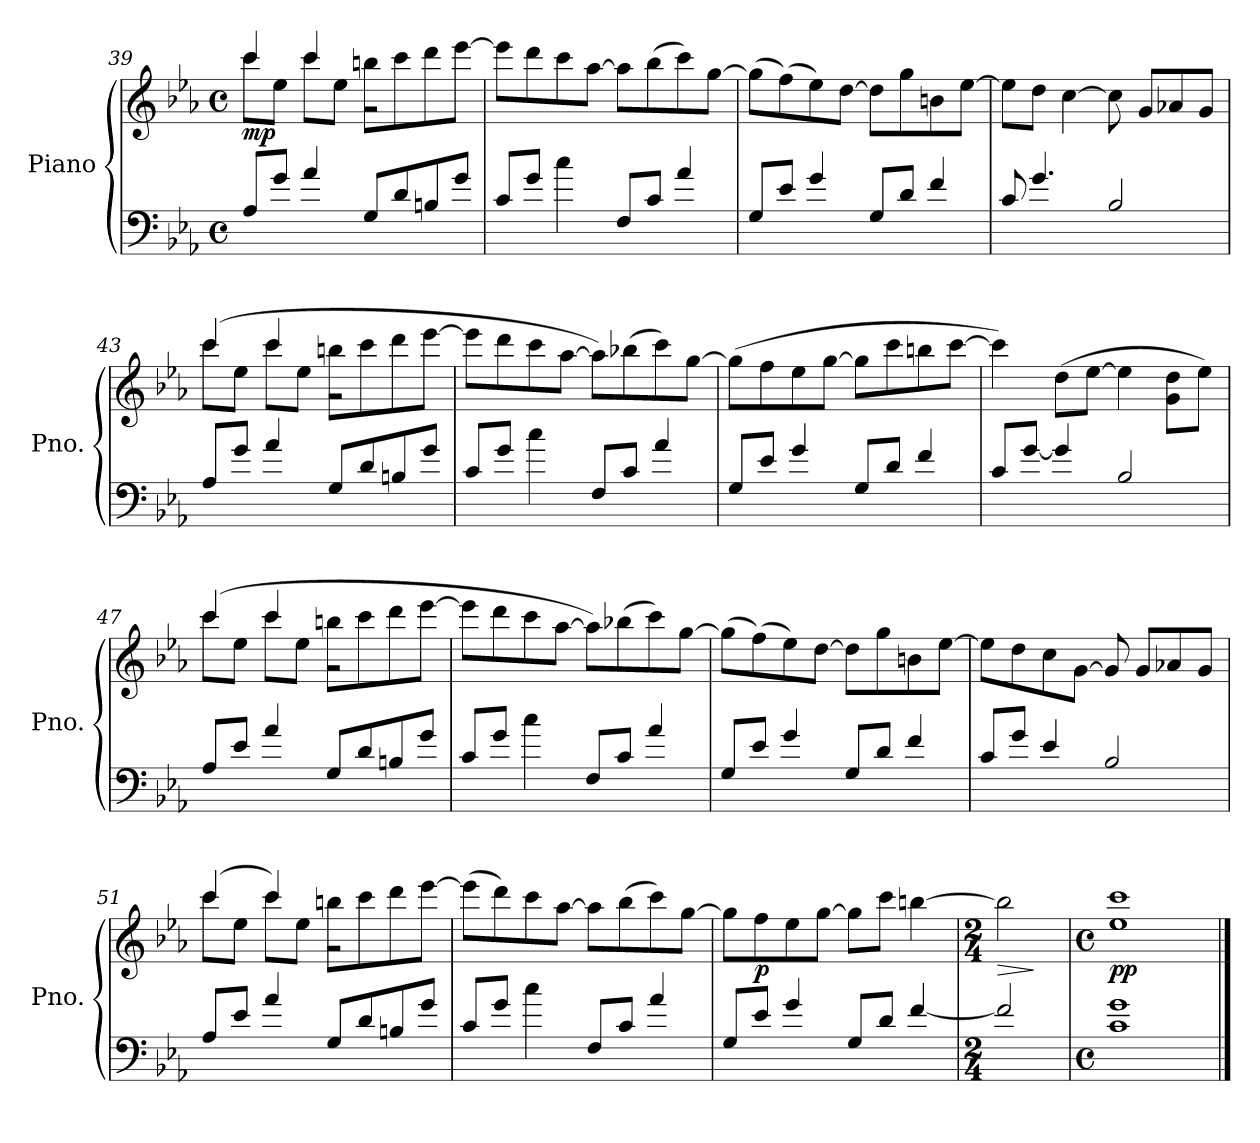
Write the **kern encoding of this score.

**kern	**kern	**dynam
*part1	*part1	*part1
*staff2	*staff1	*staff1/2
*I"Piano	*	*
*I'Pno.	*	*
*clefF4	*clefG2	*
*k[b-e-a-]	*k[b-e-a-]	*
*M4/4	*M4/4	*
*met(c)	*met(c)	*
=39	=39	=39
*	*^	*
!	!	!	!LO:DY:a=2
8A-/L	4ccc/	8ccc\L	mp
8g/J	.	8ee-\J	.
4a-/	4ccc/	8ccc\L	.
.	.	8ee-\J	.
8G/L	8bbn\L	2r	.
8d/	8ccc\	.	.
8Bn/	8ddd\	.	.
8g/J	[8eee-\J	.	.
*	*v	*v	*
=40	=40	=40
8c/L	8eee-\L]	.
8g/J	8ddd\	.
4cc\	8ccc\	.
.	[8aa-\J	.
8F/L	8aa-\L]	.
8c/J	(>8bb-\	.
4a-/	8ccc\)	.
.	[8gg\J	.
!!LO:LB:g=z
=41	=41	=41
8G/L	(>8gg\L]	.
8e-/J	(>8ff\)	.
4g/	8ee-\)	.
.	[8dd\J	.
8G/L	8dd\L]	.
8d/J	8gg\	.
4f/	8bn\	.
.	[8ee-\J	.
=42	=42	=42
8c/	8ee-\L]	.
4.g/	8dd\J	.
.	[4cc\	.
2B-/	8cc\]	.
.	8g/L	.
.	8a-X/	.
.	8g/J	.
=43	=43	=43
*	*^	*
8A-/L	(>4ccc/	8ccc\L	.
8g/J	.	8ee-\J	.
4a-/	4ccc/	8ccc\L	.
.	.	8ee-\J	.
8G/L	8bbn\L	2r	.
8d/	8ccc\	.	.
8Bn/	8ddd\	.	.
8g/J	[8eee-\J	.	.
*	*v	*v	*
=44	=44	=44
8c/L	8eee-\L]	.
8g/J	8ddd\	.
4cc\	8ccc\	.
.	[8aa-\J	.
8F/L	8aa-\L])	.
8c/J	(>8bb-X\	.
4a-/	8ccc\)	.
.	[8gg\J	.
!!LO:LB:g=z
=45	=45	=45
8G/L	(>8gg\L]	.
8e-/J	8ff\	.
4g/	8ee-\	.
.	[8gg\J	.
8G/L	8gg\L]	.
8d/J	8ccc\	.
4f/	8bbn\	.
.	[8ccc\J	.
=46	=46	=46
8c/L	4ccc\])	.
[8g/J	.	.
4g/]	(>8dd\L	.
.	[8ee-\J	.
2B-/	4ee-\]	.
.	8g\ 8dd\L	.
.	8ee-\J)	.
=47	=47	=47
*	*^	*
8A-/L	(>4ccc/	8ccc\L	.
8e-/J	.	8ee-\J	.
4a-/	4ccc/	8ccc\L	.
.	.	8ee-\J	.
8G/L	8bbn\L	2r	.
8d/	8ccc\	.	.
8Bn/	8ddd\	.	.
8g/J	[8eee-\J	.	.
*	*v	*v	*
=48	=48	=48
8c/L	8eee-\L]	.
8g/J	8ddd\	.
4cc\	8ccc\	.
.	[8aa-\J	.
8F/L	8aa-\L])	.
8c/J	(>8bb-X\	.
4a-/	8ccc\)	.
.	[8gg\J	.
!!LO:LB:g=z
=49	=49	=49
8G/L	(>8gg\L]	.
8e-/J	(>8ff\)	.
4g/	8ee-\)	.
.	[8dd\J	.
8G/L	8dd\L]	.
8d/J	8gg\	.
4f/	8bn\	.
.	[8ee-\J	.
=50	=50	=50
8c/L	8ee-\L]	.
8g/J	8dd\	.
4e-/	8cc\	.
.	[8g\J	.
2B-/	8g/]	.
.	8g/L	.
.	8a-X/	.
.	8g/J	.
=51	=51	=51
*	*MM62	*
*	*^	*
8A-/L	(>4ccc/	8ccc\L	.
8e-/J	.	8ee-\J	.
4a-/	4ccc/)	8ccc\L	.
.	.	8ee-\J	.
*	*MM60	*	*
8G/L	8bbn\L	2r	.
8d/	8ccc\	.	.
8Bn/	8ddd\	.	.
8g/J	[8eee-\J	.	.
*	*v	*v	*
!!LO:LB:g=z
=52	=52	=52
8c/L	(>8eee-\L]	.
*	*MM57	*
8g/J	8ddd\)	.
4cc\	8ccc\	.
.	[8aa-\J	.
8F/L	8aa-\L]	.
8c/J	(>8bb-\	.
4a-/	8ccc\)	.
.	[8gg\J	.
=53	=53	=53
*	*MM55	*
8G/L	8gg\L]	.
!	!	!LO:DY:b
8e-/J	8ff\	p
4g/	8ee-\	.
.	[8gg\J	.
*	*MM47	*
8G/L	8gg\L]	.
8d/J	8ccc\J	.
[4f/	[4bbn\	.
=54	=54	=54
*M2/4	*M2/4	*
!	!	!LO:HP:b
2f/]	2bb\]	>
.	.	]
=55	=55	=55
*M4/4	*M4/4	*
*met(c)	*met(c)	*
*	*MM30	*
!	!	!LO:DY:b
1c 1g	1ee- 1ccc	pp
==	==	==
*-	*-	*-
